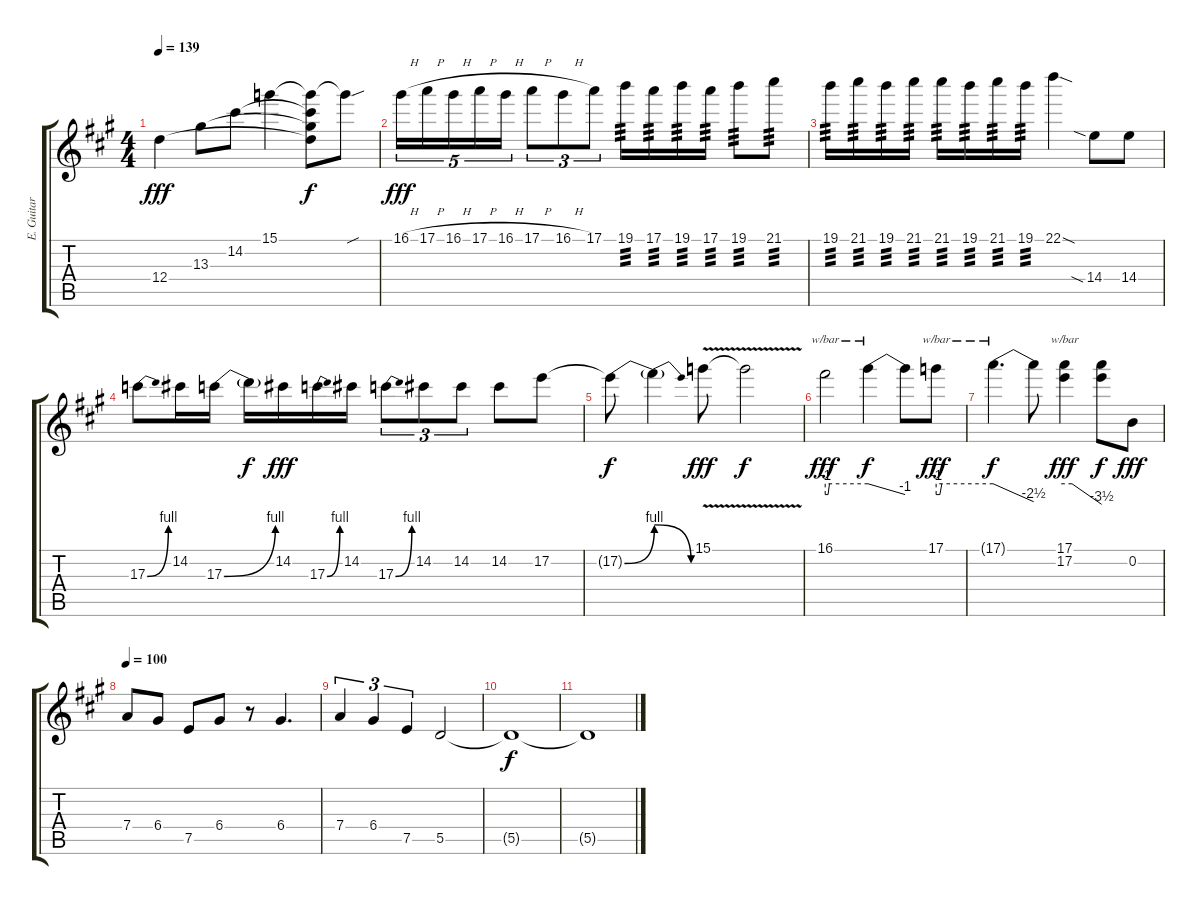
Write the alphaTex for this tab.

\track ("E. Guitar III" "E. Guitar ") {instrument electricguitarjazz}
\staff {score tabs}
\tuning (E4 B3 G3 D3 A2 E2) {hide}
\ts (4 4)
\tempo 139
\clef g2
\ks a
12.4.4{dy fff} 13.3.8 14.2.8 15.1.4 (15.1{t} 14.2{t} 13.3{t} 12.4{t}).8{dy f} 15.1{sou t}.8 |
16.1{h}.16{tu (5 4) dy fff} 17.1{h}.16{tu (5 4)} 16.1{h}.16{tu (5 4)} 17.1{h}.16{tu (5 4)} 16.1{h}.16{tu (5 4)} 17.1{h}.8{tu (3 2)} 16.1{h}.8{tu (3 2)} 17.1.8{tu (3 2)} 19.1.16{tp 3} 17.1.16{tp 3} 19.1.16{tp 3} 17.1.16{tp 3} 19.1.8{tp 3} 21.1.8{tp 3} |
19.1.16{tp 3} 21.1.16{tp 3} 19.1.16{tp 3} 21.1.16{tp 3} 21.1.16{tp 3} 19.1.16{tp 3} 21.1.16{tp 3} 19.1.16{tp 3} 22.1{sod}.4 14.4{sia}.8 14.4.8 |
17.3{be (bend 0 0 60 4)}.8 14.2.16 17.3{be (bend 0 0 60 4)}.16 17.3{t}.16{dy f} 14.2.16{dy fff} 17.3{be (bend 0 0 60 4)}.16 14.2.16 17.3{be (bend 0 0 60 4)}.8{tu (3 2)} 14.2.8{tu (3 2)} 14.2.8{tu (3 2)} 14.2.8 17.2.8 |
17.2{be (bend 0 0 60 4) t}.8{dy f} 17.2{be (release 0 4 60 0) t}.4 15.1{v}.8{dy fff} 15.1{t}.2{dy f} |
16.1.2{tbe (custom default 0 -4 4 -4 6 0 60 0) dy fff} 16.1{t}.4{tbe (dive default 0 0 60 -4) dy f} 16.1{t}.8 17.1.8{tbe (custom default 0 -4 4 -4 6 0 60 0) dy fff} |
17.1{t}.4{d tbe (dive default 0 0 60 -10) dy f} 17.1{t}.8 (17.1 17.2).4{tbe (custom default 0 0 12 0 60 -14) dy fff} (17.1{t} 17.2{t}).8{dy f} 0.2.8{dy fff} |
\tempo 100
7.4.8 6.4.8 7.5.8 6.4.8 r.8 6.4.4{d} |
7.4.4{tu (3 2)} 6.4.4{tu (3 2)} 7.5.4{tu (3 2)} 5.5.2 |
5.5{t}.1{dy f} |
5.5{t}.1
